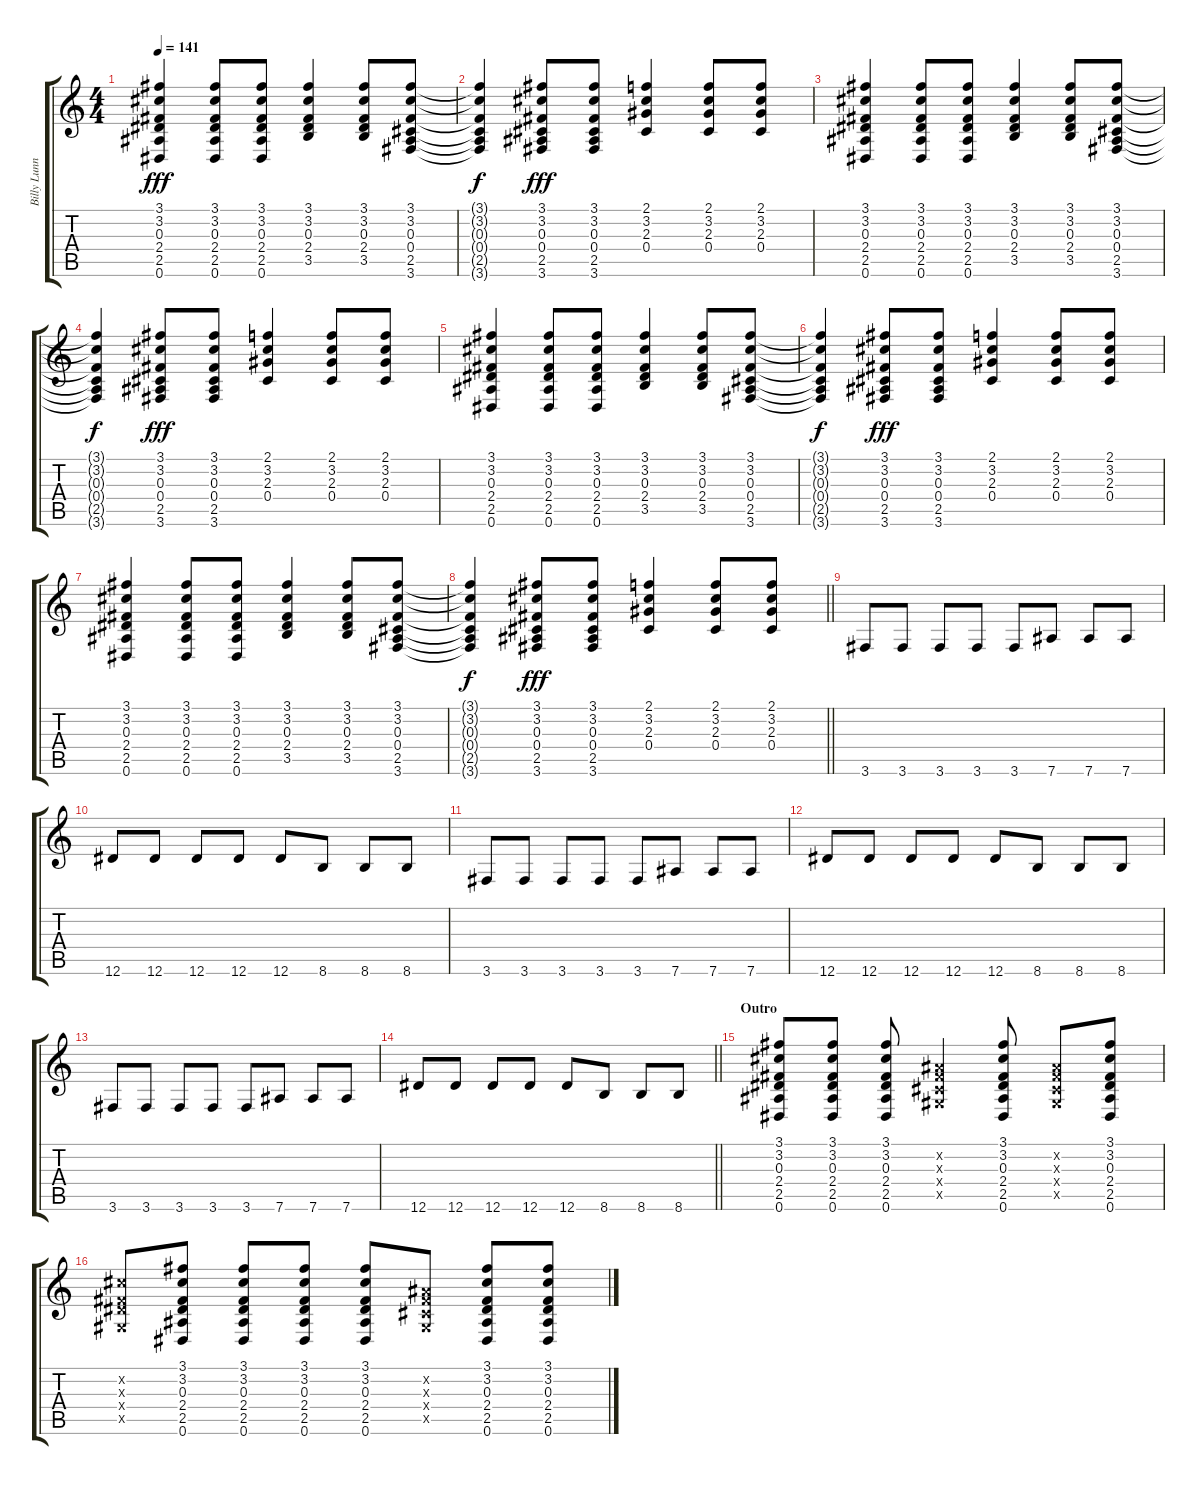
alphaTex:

\track ("Billy Lunn" "Billy Lunn") {instrument distortionguitar}
\staff {score tabs}
\tuning (Eb4 Bb3 Gb3 Db3 Ab2 Eb2) {hide}
\ts (4 4)
\tempo 141
\clef g2
\ks c
(3.1 3.2 0.3 2.4 2.5 0.6).4{dy fff} (3.1 3.2 0.3 2.4 2.5 0.6).8 (3.1 3.2 0.3 2.4 2.5 0.6).8 (3.1 3.2 0.3 2.4 3.5).4 (3.1 3.2 0.3 2.4 3.5).8 (3.1 3.2 0.3 0.4 2.5 3.6).8 |
(3.1{t} 3.2{t} 0.3{t} 0.4{t} 2.5{t} 3.6{t}).4{dy f} (3.1 3.2 0.3 0.4 2.5 3.6).8{dy fff} (3.1 3.2 0.3 0.4 2.5 3.6).8 (2.1 3.2 2.3 0.4).4 (2.1 3.2 2.3 0.4).8 (2.1 3.2 2.3 0.4).8 |
(3.1 3.2 0.3 2.4 2.5 0.6).4 (3.1 3.2 0.3 2.4 2.5 0.6).8 (3.1 3.2 0.3 2.4 2.5 0.6).8 (3.1 3.2 0.3 2.4 3.5).4 (3.1 3.2 0.3 2.4 3.5).8 (3.1 3.2 0.3 0.4 2.5 3.6).8 |
(3.1{t} 3.2{t} 0.3{t} 0.4{t} 2.5{t} 3.6{t}).4{dy f} (3.1 3.2 0.3 0.4 2.5 3.6).8{dy fff} (3.1 3.2 0.3 0.4 2.5 3.6).8 (2.1 3.2 2.3 0.4).4 (2.1 3.2 2.3 0.4).8 (2.1 3.2 2.3 0.4).8 |
(3.1 3.2 0.3 2.4 2.5 0.6).4 (3.1 3.2 0.3 2.4 2.5 0.6).8 (3.1 3.2 0.3 2.4 2.5 0.6).8 (3.1 3.2 0.3 2.4 3.5).4 (3.1 3.2 0.3 2.4 3.5).8 (3.1 3.2 0.3 0.4 2.5 3.6).8 |
(3.1{t} 3.2{t} 0.3{t} 0.4{t} 2.5{t} 3.6{t}).4{dy f} (3.1 3.2 0.3 0.4 2.5 3.6).8{dy fff} (3.1 3.2 0.3 0.4 2.5 3.6).8 (2.1 3.2 2.3 0.4).4 (2.1 3.2 2.3 0.4).8 (2.1 3.2 2.3 0.4).8 |
(3.1 3.2 0.3 2.4 2.5 0.6).4 (3.1 3.2 0.3 2.4 2.5 0.6).8 (3.1 3.2 0.3 2.4 2.5 0.6).8 (3.1 3.2 0.3 2.4 3.5).4 (3.1 3.2 0.3 2.4 3.5).8 (3.1 3.2 0.3 0.4 2.5 3.6).8 |
\barLineRight lightlight
(3.1{t} 3.2{t} 0.3{t} 0.4{t} 2.5{t} 3.6{t}).4{dy f} (3.1 3.2 0.3 0.4 2.5 3.6).8{dy fff} (3.1 3.2 0.3 0.4 2.5 3.6).8 (2.1 3.2 2.3 0.4).4 (2.1 3.2 2.3 0.4).8 (2.1 3.2 2.3 0.4).8 |
3.6.8 3.6.8 3.6.8 3.6.8 3.6.8 7.6.8 7.6.8 7.6.8 |
12.6.8 12.6.8 12.6.8 12.6.8 12.6.8 8.6.8 8.6.8 8.6.8 |
3.6.8 3.6.8 3.6.8 3.6.8 3.6.8 7.6.8 7.6.8 7.6.8 |
12.6.8 12.6.8 12.6.8 12.6.8 12.6.8 8.6.8 8.6.8 8.6.8 |
3.6.8 3.6.8 3.6.8 3.6.8 3.6.8 7.6.8 7.6.8 7.6.8 |
\barLineRight lightlight
12.6.8 12.6.8 12.6.8 12.6.8 12.6.8 8.6.8 8.6.8 8.6.8 |
\section ("" "Outro")
(3.1 3.2 0.3 2.4 2.5 0.6).8 (3.1 3.2 0.3 2.4 2.5 0.6).8 (3.1 3.2 0.3 2.4 2.5 0.6).8 (0.2{x} 0.3{x} 0.4{x} 0.5{x}).4 (3.1 3.2 0.3 2.4 2.5 0.6).8 (0.2{x} 0.3{x} 0.4{x} 0.5{x}).8 (3.1 3.2 0.3 2.4 2.5 0.6).8 |
(3.2{x} 0.3{x} 2.4{x} 0.5{x}).8 (3.1 3.2 0.3 2.4 2.5 0.6).8 (3.1 3.2 0.3 2.4 2.5 0.6).8 (3.1 3.2 0.3 2.4 2.5 0.6).8 (3.1 3.2 0.3 2.4 2.5 0.6).8 (0.2{x} 0.3{x} 0.4{x} 0.5{x}).8 (3.1 3.2 0.3 2.4 2.5 0.6).8 (3.1 3.2 0.3 2.4 2.5 0.6).8
